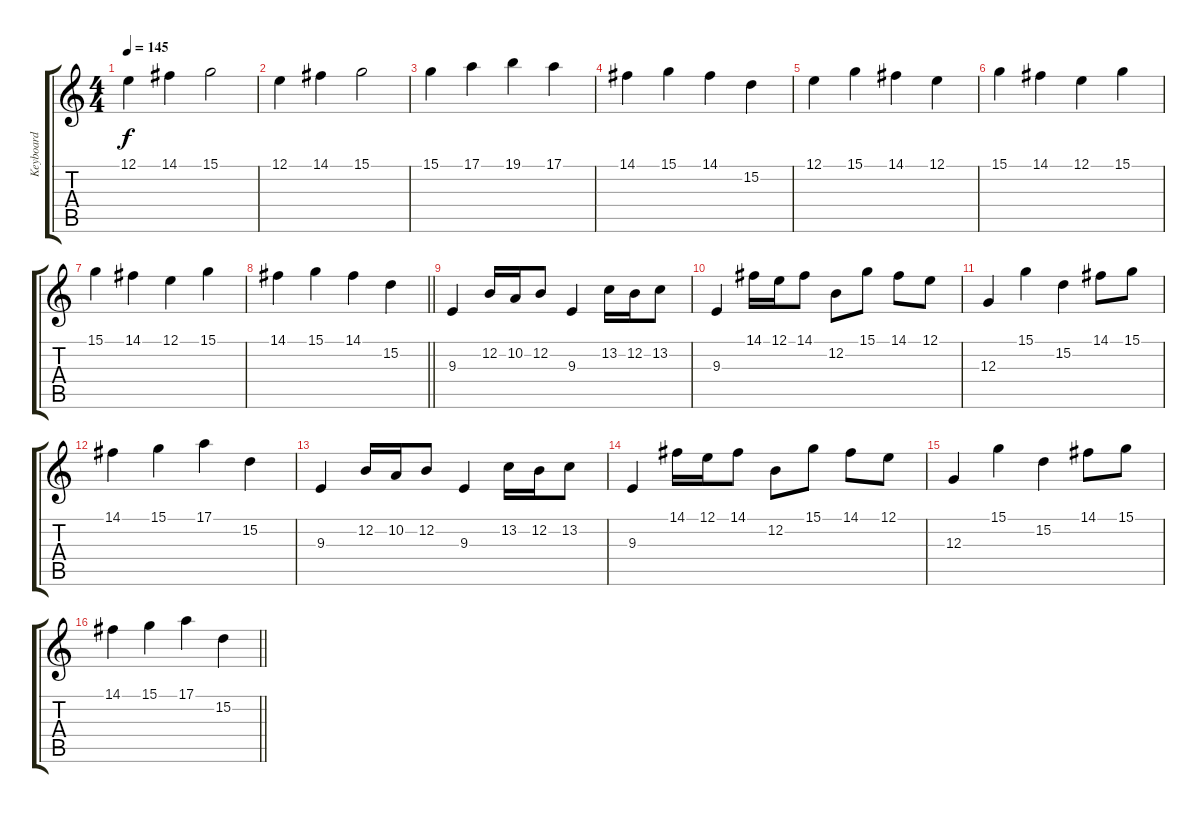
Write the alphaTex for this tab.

\track ("Keyboard" "Keyboard") {instrument electricpiano1}
\staff {score tabs}
\tuning (E4 B3 G3 D3 A2 E2) {hide}
\ts (4 4)
\tempo 145
\clef g2
\ks c
12.1.4{dy f} 14.1.4 15.1.2 |
12.1.4 14.1.4 15.1.2 |
15.1.4 17.1.4 19.1.4 17.1.4 |
14.1.4 15.1.4 14.1.4 15.2.4 |
12.1.4 15.1.4 14.1.4 12.1.4 |
15.1.4 14.1.4 12.1.4 15.1.4 |
15.1.4 14.1.4 12.1.4 15.1.4 |
\barLineRight lightlight
14.1.4 15.1.4 14.1.4 15.2.4 |
9.3.4 12.2.16 10.2.16 12.2.8 9.3.4 13.2.16 12.2.16 13.2.8 |
9.3.4 14.1.16 12.1.16 14.1.8 12.2.8 15.1.8 14.1.8 12.1.8 |
12.3.4 15.1.4 15.2.4 14.1.8 15.1.8 |
14.1.4 15.1.4 17.1.4 15.2.4 |
9.3.4 12.2.16 10.2.16 12.2.8 9.3.4 13.2.16 12.2.16 13.2.8 |
9.3.4 14.1.16 12.1.16 14.1.8 12.2.8 15.1.8 14.1.8 12.1.8 |
12.3.4 15.1.4 15.2.4 14.1.8 15.1.8 |
\barLineRight lightlight
14.1.4 15.1.4 17.1.4 15.2.4
